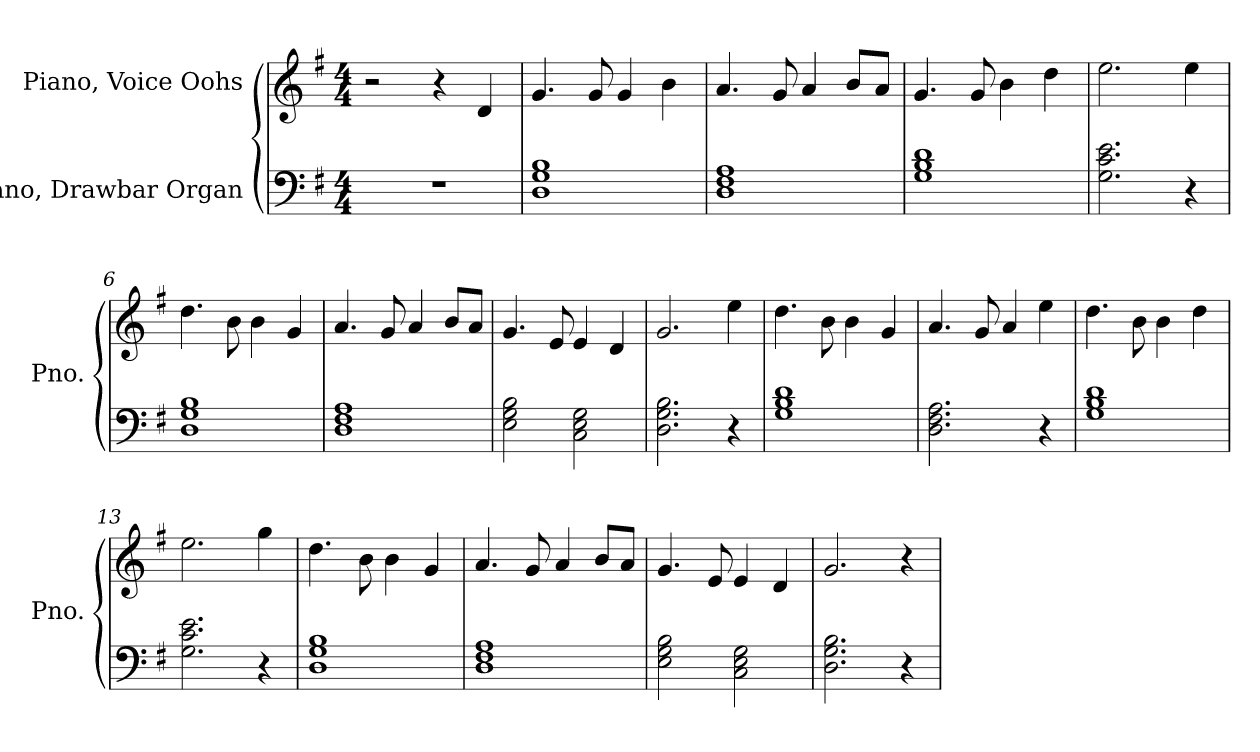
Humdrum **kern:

**kern	**kern
*part2	*part1
*staff2	*staff1
*I"Piano, Drawbar Organ	*I"Piano, Voice Oohs
*I'Pno.	*I'Pno.
*clefF4	*clefG2
*k[f#]	*k[f#]
*M4/4	*M4/4
*MM110	*MM110
=1	=1
1r	2r
.	4r
.	4d/
=2	=2
1D 1G 1B	4.g/
.	8g/
.	4g/
.	4b\
=3	=3
1D 1F# 1A	4.a/
.	8g/
.	4a/
.	8b/L
.	8a/J
=4	=4
1G 1B 1d	4.g/
.	8g/
.	4b\
.	4dd\
=5	=5
2.G\ 2.c\ 2.e\	2.ee\
4r	4ee\
=6	=6
1D 1G 1B	4.dd\
.	8b\
.	4b\
.	4g/
!!LO:LB:g=z
=7	=7
1D 1F# 1A	4.a/
.	8g/
.	4a/
.	8b/L
.	8a/J
=8	=8
2E\ 2G\ 2B\	4.g/
.	8e/
2C\ 2E\ 2G\	4e/
.	4d/
=9	=9
2.D\ 2.G\ 2.B\	2.g/
4r	4ee\
=10	=10
1G 1B 1d	4.dd\
.	8b\
.	4b\
.	4g/
=11	=11
2.D\ 2.F#\ 2.A\	4.a/
.	8g/
.	4a/
4r	4ee\
=12	=12
1G 1B 1d	4.dd\
.	8b\
.	4b\
.	4dd\
=13	=13
2.G\ 2.c\ 2.e\	2.ee\
4r	4gg\
=14	=14
1D 1G 1B	4.dd\
.	8b\
.	4b\
.	4g/
!!LO:LB:g=z
=15	=15
1D 1F# 1A	4.a/
.	8g/
.	4a/
.	8b/L
.	8a/J
=16	=16
2E\ 2G\ 2B\	4.g/
.	8e/
2C\ 2E\ 2G\	4e/
.	4d/
=17	=17
2.D\ 2.G\ 2.B\	2.g/
4r	4r
=	=
*-	*-
